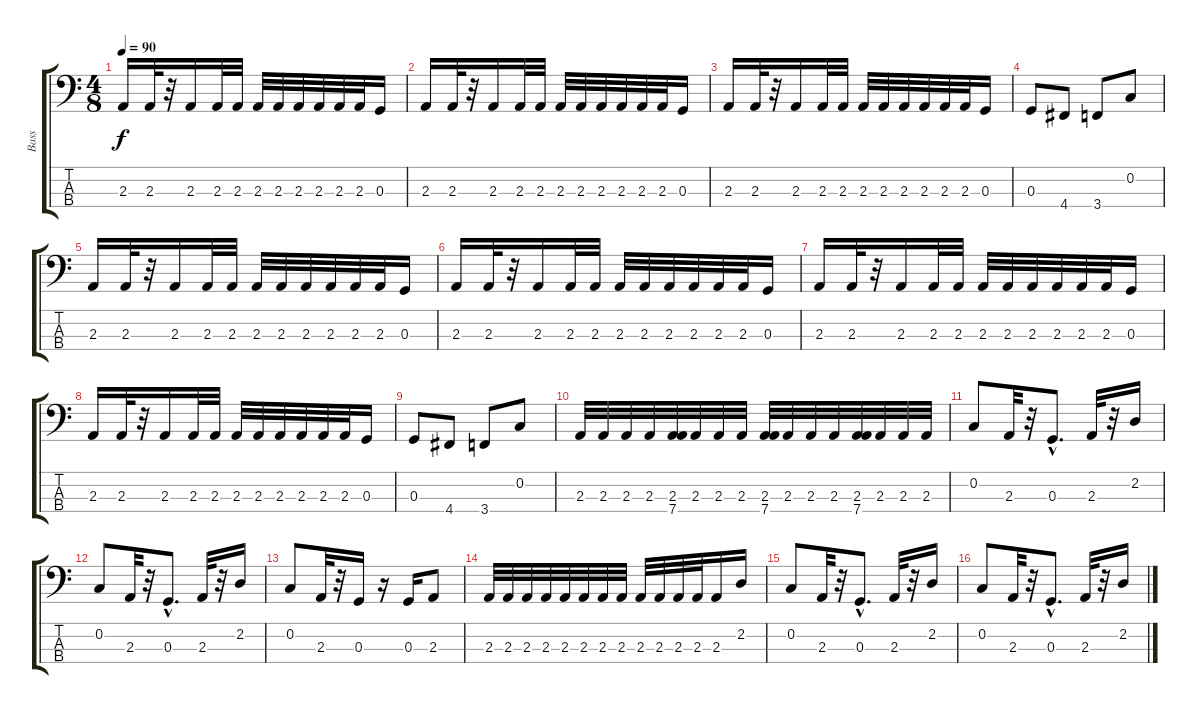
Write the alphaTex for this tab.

\track ("Bass" "Bass") {instrument electricbassfinger}
\staff {score tabs}
\tuning (F2 C2 G1 D1) {hide}
\ts (4 8)
\tempo 90
\clef f4
\ks c
2.3.16{dy f} 2.3.32 r.32 2.3.16 2.3.32 2.3.32 2.3.32 2.3.32 2.3.32 2.3.32 2.3.32 2.3.32 0.3.16 |
2.3.16 2.3.32 r.32 2.3.16 2.3.32 2.3.32 2.3.32 2.3.32 2.3.32 2.3.32 2.3.32 2.3.32 0.3.16 |
2.3.16 2.3.32 r.32 2.3.16 2.3.32 2.3.32 2.3.32 2.3.32 2.3.32 2.3.32 2.3.32 2.3.32 0.3.16 |
0.3.8 4.4.8 3.4.8 0.2.8 |
2.3.16 2.3.32 r.32 2.3.16 2.3.32 2.3.32 2.3.32 2.3.32 2.3.32 2.3.32 2.3.32 2.3.32 0.3.16 |
2.3.16 2.3.32 r.32 2.3.16 2.3.32 2.3.32 2.3.32 2.3.32 2.3.32 2.3.32 2.3.32 2.3.32 0.3.16 |
2.3.16 2.3.32 r.32 2.3.16 2.3.32 2.3.32 2.3.32 2.3.32 2.3.32 2.3.32 2.3.32 2.3.32 0.3.16 |
2.3.16 2.3.32 r.32 2.3.16 2.3.32 2.3.32 2.3.32 2.3.32 2.3.32 2.3.32 2.3.32 2.3.32 0.3.16 |
0.3.8 4.4.8 3.4.8 0.2.8 |
2.3.32 2.3.32 2.3.32 2.3.32 (2.3 7.4).32 2.3.32 2.3.32 2.3.32 (2.3 7.4).32 2.3.32 2.3.32 2.3.32 (2.3 7.4).32 2.3.32 2.3.32 2.3.32 |
0.2.8 2.3.32 r.32 0.3{hac}.8{d} 2.3.32 r.32 2.2.16 |
0.2.8 2.3.32 r.32 0.3{hac}.8{d} 2.3.32 r.32 2.2.16 |
0.2.8 2.3.32 r.32 0.3.16 r.16 0.3.16 2.3.8 |
2.3.32 2.3.32 2.3.32 2.3.32 2.3.32 2.3.32 2.3.32 2.3.32 2.3.32 2.3.32 2.3.32 2.3.32 2.3.16 2.2.16 |
0.2.8 2.3.32 r.32 0.3{hac}.8{d} 2.3.32 r.32 2.2.16 |
0.2.8 2.3.32 r.32 0.3{hac}.8{d} 2.3.32 r.32 2.2.16
